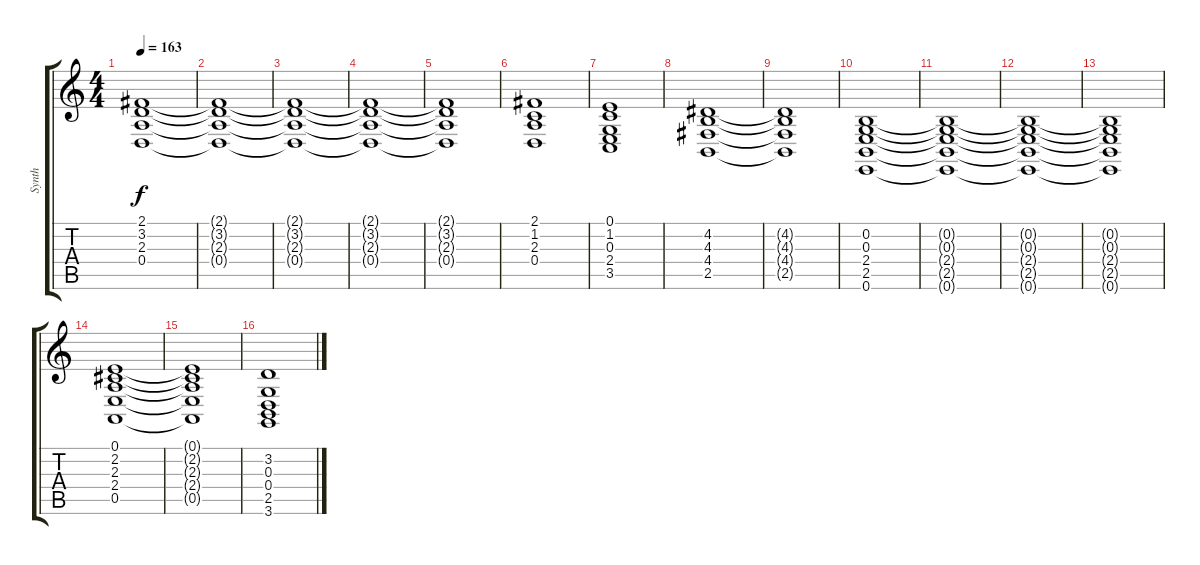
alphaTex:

\track ("Synth" "Synth") {instrument pad8sweep}
\staff {score tabs}
\tuning (E4 B3 G3 D3 A2 E2) {hide}
\ts (4 4)
\tempo 163
\clef g2
\ks c
(2.1 3.2 2.3 0.4).1{dy f instrument pad8sweep} |
(2.1{t} 3.2{t} 2.3{t} 0.4{t}).1 |
(2.1{t} 3.2{t} 2.3{t} 0.4{t}).1 |
(2.1{t} 3.2{t} 2.3{t} 0.4{t}).1 |
(2.1{t} 3.2{t} 2.3{t} 0.4{t}).1 |
(2.1 1.2 2.3 0.4).1 |
(0.1 1.2 0.3 2.4 3.5).1 |
(4.2 4.3 4.4 2.5).1 |
(4.2{t} 4.3{t} 4.4{t} 2.5{t}).1 |
(0.2 0.3 2.4 2.5 0.6).1 |
(0.2{t} 0.3{t} 2.4{t} 2.5{t} 0.6{t}).1 |
(0.2{t} 0.3{t} 2.4{t} 2.5{t} 0.6{t}).1 |
(0.2{t} 0.3{t} 2.4{t} 2.5{t} 0.6{t}).1 |
(0.1 2.2 2.3 2.4 0.5).1 |
(0.1{t} 2.2{t} 2.3{t} 2.4{t} 0.5{t}).1 |
(3.2 0.3 0.4 2.5 3.6).1
